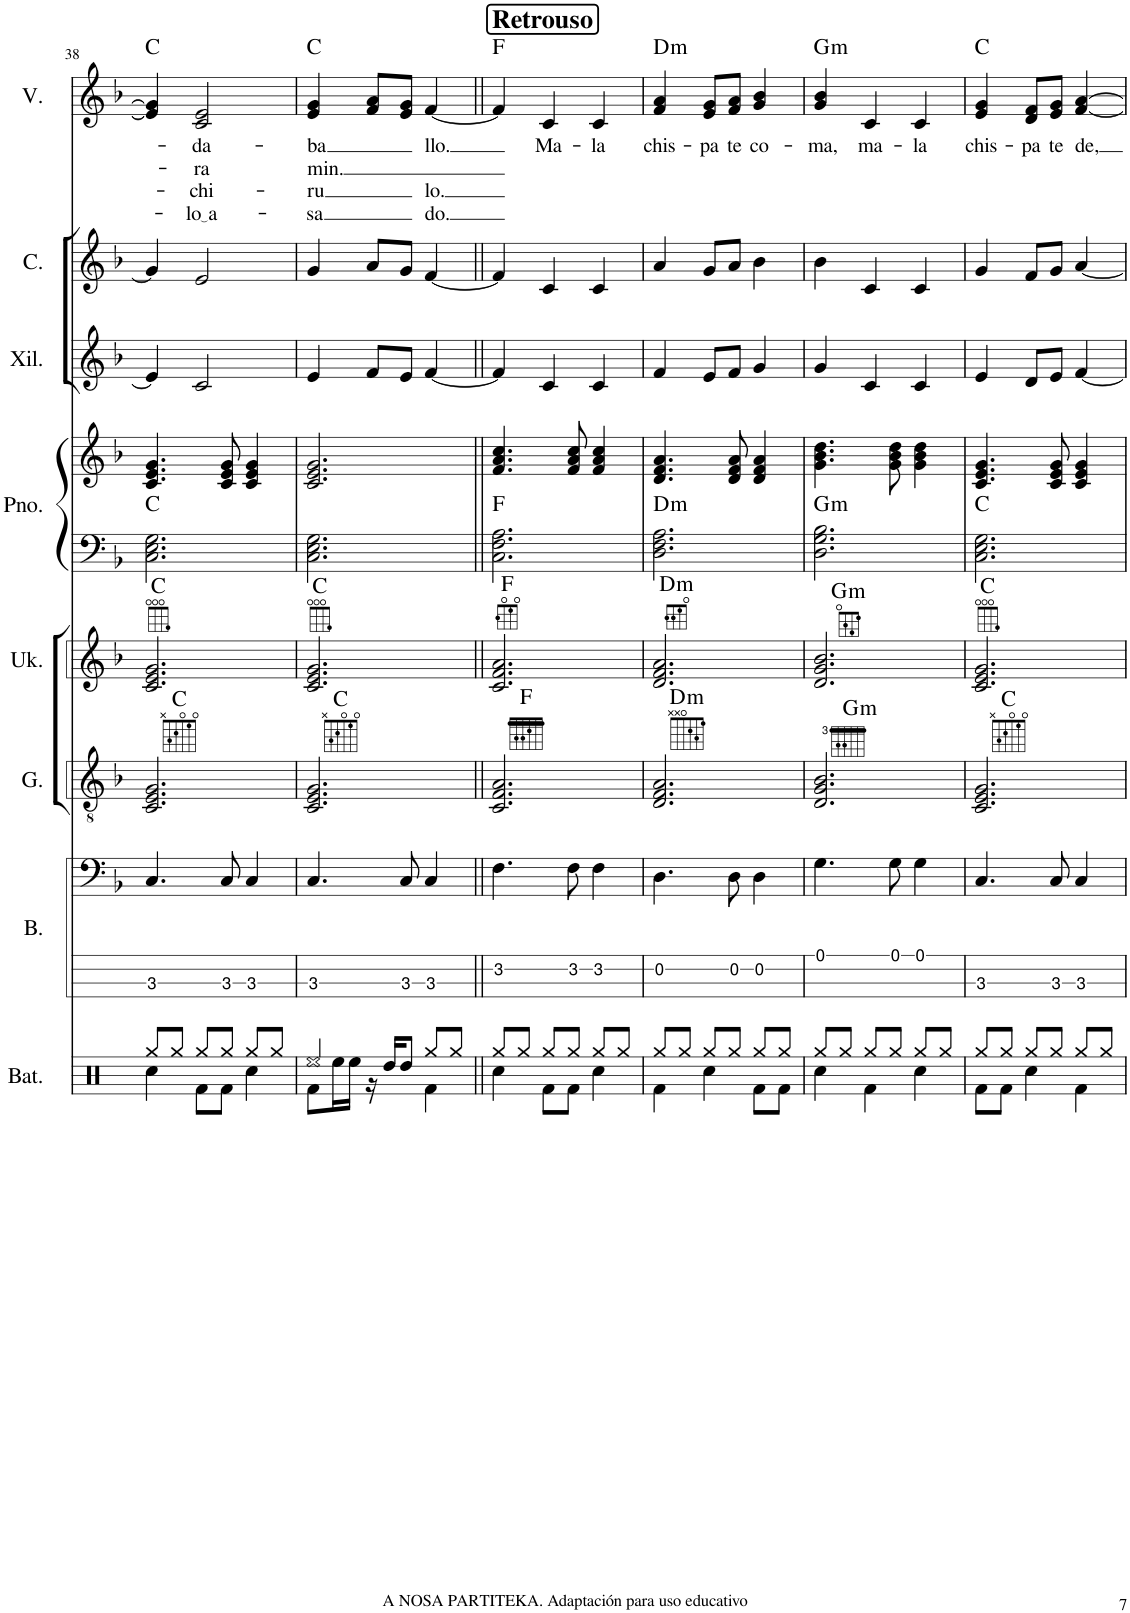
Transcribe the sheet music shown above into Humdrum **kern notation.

**kern	**kern	**kern	**kern	**harte	**kern	**harte	**kern	**kern	**harte	**kern	**kern	**kern	**text	**text	**text	**text	**harte
*part8	*part7	*part7	*part6	*part6	*part5	*part5	*part4	*part4	*part4	*part3	*part2	*part1	*part1	*part1	*part1	*part1	*part1
*staff10	*staff9	*staff8	*staff7	*	*staff6	*	*staff5	*staff4	*	*staff3	*staff2	*staff1	*staff1	*staff1	*staff1	*staff1	*
*I"Batería	*I"Baixo	*	*I"Guitarra	*	*I"Ukelele	*	*I"Piano	*	*	*I"Xilófono	*I"Carillón	*I"Voz	*	*	*	*	*
*I'Bat.	*I'B.	*	*I'G.	*	*I'Uk.	*	*I'Pno.	*	*	*I'Xil.	*I'C.	*I'V.	*	*	*	*	*
!!LO:PB:g=z
*clefX	*	*clefF4	*clefGv2	*	*clefG2	*	*clefF4	*clefG2	*	*clefG2	*clefG2	*clefG2	*	*	*	*	*
*	*Trd7c12	*Trd7c12	*	*	*	*	*	*	*	*Trd-7c-12	*Trd-14c-24	*	*	*	*	*	*
*k[]	*k[b-]	*k[b-]	*k[b-]	*	*k[b-]	*	*k[b-]	*k[b-]	*	*k[b-]	*k[b-]	*k[b-]	*	*	*	*	*
*M3/4	*M3/4	*M3/4	*M3/4	*	*M3/4	*	*M3/4	*M3/4	*	*M3/4	*M3/4	*M3/4	*	*	*	*	*
=38	=38	=38	=38	=38	=38	=38	=38	=38	=38	=38	=38	=38	=38	=38	=38	=38	=38
*^	*	*	*	*	*	*	*	*	*	*	*	*	*	*	*	*	*
8Rgg/L	4Rcc\	4.C	4.C/	2.C/ 2.E/ 2.G/	C:maj	2.c/ 2.e/ 2.g/	C:maj	2.C\ 2.E\ 2.G\	4.c/ 4.e/ 4.g/	C:maj	4e/]	4g/]	4e/] 4g/]	.	.	.	.	C:maj
8Rgg/J	.	.	.	.	.	.	.	.	.	.	.	.	.	.	.	.	.	.
!	!	!	!	!	!	!	!	!	!	!	!	!	!	!LO:LY:b	!LO:LY:b	!LO:LY:b	!LO:LY:b	!
8Rgg/L	8Rf\L	.	.	.	.	.	.	.	.	.	2c/	2e/	2c/ 2e/	-da-	ra	chi-	lo a	.
8Rgg/J	8Rf\J	8C	8C/	.	.	.	.	.	8c/ 8e/ 8g/	.	.	.	.	.	.	.	.	.
8Rgg/L	4Rcc\	4C	4C/	.	.	.	.	.	4c/ 4e/ 4g/	.	.	.	.	.	.	.	.	.
8Rgg/J	.	.	.	.	.	.	.	.	.	.	.	.	.	.	.	.	.	.
=39	=39	=39	=39	=39	=39	=39	=39	=39	=39	=39	=39	=39	=39	=39	=39	=39	=39	=39
!	!	!	!	!	!	!	!	!	!	!	!	!	!	!LO:LY:b	!LO:LY:b	!LO:LY:b	!LO:LY:b	!
2Ree/	8Rf\L	4.C	4.C/	2.C/ 2.E/ 2.G/	C:maj	2.c/ 2.e/ 2.g/	C:maj	2.C\ 2.E\ 2.G\	2.c/ 2.e/ 2.g/	.	4e/	4g/	4e/ 4g/	-ba	min.	-ru	-sa	C:maj
.	16Ree\L	.	.	.	.	.	.	.	.	.	.	.	.	.	.	.	.	.
.	16Ree\JJ	.	.	.	.	.	.	.	.	.	.	.	.	.	.	.	.	.
.	16r	.	.	.	.	.	.	.	.	.	8f/L	8a/L	8f/ 8a/L	.	.	.	.	.
.	16Rdd/KL	.	.	.	.	.	.	.	.	.	.	.	.	.	.	.	.	.
.	8Rdd/J	8C	8C/	.	.	.	.	.	.	.	8e/J	8g/J	8e/ 8g/J	.	.	.	.	.
!	!	!	!	!	!	!	!	!	!	!	!	!	!	!LO:LY:b	!	!LO:LY:b	!LO:LY:b	!
8Rgg/L	4Rf\	4C	4C/	.	.	.	.	.	.	.	[4f/	[4f/	[4f/	llo.	.	lo.	do.	.
8Rgg/J	.	.	.	.	.	.	.	.	.	.	.	.	.	.	.	.	.	.
!!LO:REH:place=s1:a:B:cj:fs=14:t=Retrouso:qo=1
=40||	=40||	=40||	=40||	=40||	=40||	=40||	=40||	=40||	=40||	=40||	=40||	=40||	=40||	=40||	=40||	=40||	=40||	=40||
8Rgg/L	4Rcc\	4.F	4.F\	2.C/ 2.F/ 2.A/	F:maj	2.c/ 2.f/ 2.a/	F:maj	2.C\ 2.F\ 2.A\	4.f/ 4.a/ 4.cc/	F:maj	4f/]	4f/]	4f/]	.	.	.	.	F:maj
8Rgg/J	.	.	.	.	.	.	.	.	.	.	.	.	.	.	.	.	.	.
!	!	!	!	!	!	!	!	!	!	!	!	!	!	!LO:LY:b	!	!	!	!
8Rgg/L	8Rf\L	.	.	.	.	.	.	.	.	.	4c/	4c/	4c/	Ma-	.	.	.	.
8Rgg/J	8Rf\J	8F	8F\	.	.	.	.	.	8f/ 8a/ 8cc/	.	.	.	.	.	.	.	.	.
!	!	!	!	!	!	!	!	!	!	!	!	!	!	!LO:LY:b	!	!	!	!
8Rgg/L	4Rcc\	4F	4F\	.	.	.	.	.	4f/ 4a/ 4cc/	.	4c/	4c/	4c/	-la	.	.	.	.
8Rgg/J	.	.	.	.	.	.	.	.	.	.	.	.	.	.	.	.	.	.
=41	=41	=41	=41	=41	=41	=41	=41	=41	=41	=41	=41	=41	=41	=41	=41	=41	=41	=41
!	!	!	!	!	!LO:H:kt=m	!	!LO:H:kt=m	!	!	!LO:H:kt=m	!	!	!	!LO:LY:b	!	!	!	!LO:H:kt=m
8Rgg/L	4Rf\	4.D	4.D\	2.D/ 2.F/ 2.A/	D:min	2.d/ 2.f/ 2.a/	D:min	2.D\ 2.F\ 2.A\	4.d/ 4.f/ 4.a/	D:min	4f/	4a/	4f/ 4a/	chis-	.	.	.	D:min
8Rgg/J	.	.	.	.	.	.	.	.	.	.	.	.	.	.	.	.	.	.
!	!	!	!	!	!	!	!	!	!	!	!	!	!	!LO:LY:b	!	!	!	!
8Rgg/L	4Rcc\	.	.	.	.	.	.	.	.	.	8e/L	8g/L	8e/ 8g/L	-pa	.	.	.	.
!	!	!	!	!	!	!	!	!	!	!	!	!	!	!LO:LY:b	!	!	!	!
8Rgg/J	.	8D	8D\	.	.	.	.	.	8d/ 8f/ 8a/	.	8f/J	8a/J	8f/ 8a/J	te	.	.	.	.
!	!	!	!	!	!	!	!	!	!	!	!	!	!	!LO:LY:b	!	!	!	!
8Rgg/L	8Rf\L	4D	4D\	.	.	.	.	.	4d/ 4f/ 4a/	.	4g/	4b-\	4g/ 4b-/	co-	.	.	.	.
8Rgg/J	8Rf\J	.	.	.	.	.	.	.	.	.	.	.	.	.	.	.	.	.
=42	=42	=42	=42	=42	=42	=42	=42	=42	=42	=42	=42	=42	=42	=42	=42	=42	=42	=42
!	!	!	!	!	!LO:H:kt=m	!	!LO:H:kt=m	!	!	!LO:H:kt=m	!	!	!	!LO:LY:b	!	!	!	!LO:H:kt=m
8Rgg/L	4Rcc\	4.G	4.G\	2.D/ 2.G/ 2.B-/	G:min	2.d/ 2.g/ 2.b-/	G:min	2.D\ 2.G\ 2.B-\	4.g\ 4.b-\ 4.dd\	G:min	4g/	4b-\	4g/ 4b-/	-ma,	.	.	.	G:min
8Rgg/J	.	.	.	.	.	.	.	.	.	.	.	.	.	.	.	.	.	.
!	!	!	!	!	!	!	!	!	!	!	!	!	!	!LO:LY:b	!	!	!	!
8Rgg/L	4Rf\	.	.	.	.	.	.	.	.	.	4c/	4c/	4c/	ma-	.	.	.	.
8Rgg/J	.	8G	8G\	.	.	.	.	.	8g\ 8b-\ 8dd\	.	.	.	.	.	.	.	.	.
!	!	!	!	!	!	!	!	!	!	!	!	!	!	!LO:LY:b	!	!	!	!
8Rgg/L	4Rcc\	4G	4G\	.	.	.	.	.	4g\ 4b-\ 4dd\	.	4c/	4c/	4c/	-la	.	.	.	.
8Rgg/J	.	.	.	.	.	.	.	.	.	.	.	.	.	.	.	.	.	.
=43	=43	=43	=43	=43	=43	=43	=43	=43	=43	=43	=43	=43	=43	=43	=43	=43	=43	=43
!	!	!	!	!	!	!	!	!	!	!	!	!	!	!LO:LY:b	!	!	!	!
8Rgg/L	8Rf\L	4.C	4.C/	2.C/ 2.E/ 2.G/	C:maj	2.c/ 2.e/ 2.g/	C:maj	2.C\ 2.E\ 2.G\	4.c/ 4.e/ 4.g/	C:maj	4e/	4g/	4e/ 4g/	chis-	.	.	.	C:maj
8Rgg/J	8Rf\J	.	.	.	.	.	.	.	.	.	.	.	.	.	.	.	.	.
!	!	!	!	!	!	!	!	!	!	!	!	!	!	!LO:LY:b	!	!	!	!
8Rgg/L	4Rcc\	.	.	.	.	.	.	.	.	.	8d/L	8f/L	8d/ 8f/L	-pa	.	.	.	.
!	!	!	!	!	!	!	!	!	!	!	!	!	!	!LO:LY:b	!	!	!	!
8Rgg/J	.	8C	8C/	.	.	.	.	.	8c/ 8e/ 8g/	.	8e/J	8g/J	8e/ 8g/J	te	.	.	.	.
!	!	!	!	!	!	!	!	!	!	!	!	!	!	!LO:LY:b	!	!	!	!
8Rgg/L	4Rf\	4C	4C/	.	.	.	.	.	4c/ 4e/ 4g/	.	[4f/	[4a/	[4f/ [4a/	de,	.	.	.	.
8Rgg/J	.	.	.	.	.	.	.	.	.	.	.	.	.	.	.	.	.	.
*v	*v	*	*	*	*	*	*	*	*	*	*	*	*	*	*	*	*	*
=	=	=	=	=	=	=	=	=	=	=	=	=	=	=	=	=	=
*-	*-	*-	*-	*-	*-	*-	*-	*-	*-	*-	*-	*-	*-	*-	*-	*-	*-
